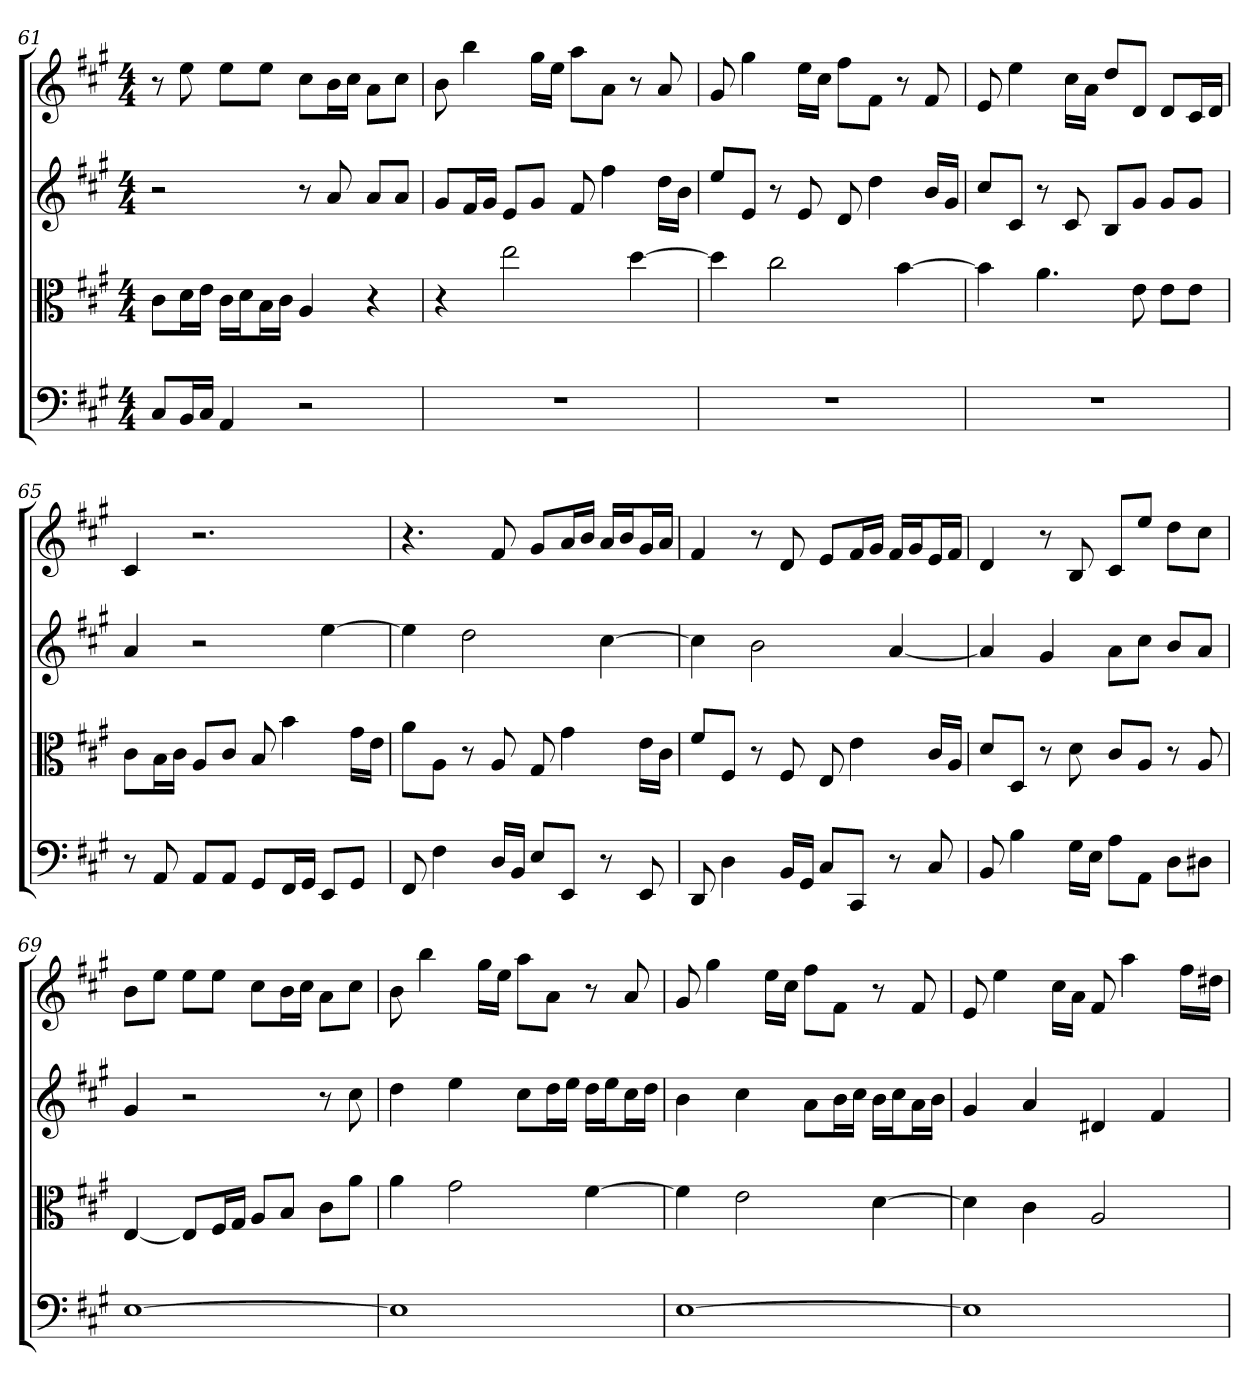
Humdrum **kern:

**kern	**kern	**kern	**kern
*part4	*part3	*part2	*part1
*staff4	*staff3	*staff2	*staff1
*clefF4	*clefC3	*	*
*k[f#c#g#]	*k[f#c#g#]	*k[f#c#g#]	*k[f#c#g#]
*A:	*A:	*A:	*A:
*M4/4	*M4/4	*M4/4	*M4/4
=61	=61	=61	=61
8C#/L	8c#\L	2r	8r
16BB/L	16d\L	.	8ee
16C#/JJ	16e\JJ	.	.
4AA	16c#\LL	.	8eeL
.	16d\J	.	.
.	16B\L	.	8eeJ
.	16c#\JJ	.	.
2r	4A	8r	8cc#L
.	.	8a	16bL
.	.	.	16cc#JJ
.	4r	8aL	8aL
.	.	8aJ	8cc#J
=62	=62	=62	=62
1r	4r	8g#L	8b
.	.	16f#L	4bb
.	.	16g#JJ	.
.	2ee	8eL	.
.	.	8g#J	16gg#LL
.	.	.	16eeJJ
.	.	8f#	8aaL
.	.	4ff#	8aJ
.	[4dd	.	8r
.	.	16ddLL	8a
.	.	16bJJ	.
=63	=63	=63	=63
1r	4dd]	8eeL	8g#
.	.	8eJ	4gg#
.	2cc#	8r	.
.	.	8e	16eeLL
.	.	.	16cc#JJ
.	.	8d	8ff#L
.	.	4dd	8f#J
.	[4b	.	8r
.	.	16bLL	8f#
.	.	16g#JJ	.
=64	=64	=64	=64
1r	4b]	8cc#L	8e
.	.	8c#J	4ee
.	4.a	8r	.
.	.	8c#	16cc#LL
.	.	.	16aJJ
.	.	8BL	8ddL
.	8e	8g#J	8dJ
.	8e\L	8g#L	8dL
.	8e\J	8g#J	16c#L
.	.	.	16dJJ
=65	=65	=65	=65
8r	8c#\L	4a	4c#
8AA	16B\L	.	.
.	16c#\JJ	.	.
8AA/L	8A/L	2r	2.r
8AA/J	8c#/J	.	.
8GG#/L	8B	.	.
16FF#/L	4b	.	.
16GG#/JJ	.	.	.
8EE/L	.	[4ee	.
8GG#/J	16g#\LL	.	.
.	16e\JJ	.	.
=66	=66	=66	=66
8FF#	8a\L	4ee]	4.r
4F#	8A\J	.	.
.	8r	2dd	.
16D/LL	8A	.	8f#
16BB/JJ	.	.	.
8E/L	8G#	.	8g#L
8EE/J	4g#	.	16aL
.	.	.	16bJJ
8r	.	[4cc#	16aLL
.	.	.	16bJ
8EE	16e\LL	.	16g#L
.	16c#\JJ	.	16aJJ
=67	=67	=67	=67
8DD	8f#/L	4cc#]	4f#
4D	8F#/J	.	.
.	8r	2b	8r
16BB/LL	8F#	.	8d
16GG#/JJ	.	.	.
8C#/L	8E	.	8eL
8CC#/J	4e	.	16f#L
.	.	.	16g#JJ
8r	.	[4a	16f#LL
.	.	.	16g#J
8C#	16c#/LL	.	16eL
.	16A/JJ	.	16f#JJ
=68	=68	=68	=68
8BB	8d/L	4a]	4d
4B	8D/J	.	.
.	8r	4g#	8r
16G#\LL	8d	.	8B
16E\JJ	.	.	.
8A\L	8c#/L	8aL	8c#L
8AA\J	8A/J	8cc#J	8eeJ
8D\L	8r	8bL	8ddL
8D#X\J	8A	8aJ	8cc#J
=69	=69	=69	=69
[1E	[4E	4g#	8bL
.	.	.	8eeJ
.	8E/L]	2r	8eeL
.	16F#/L	.	8eeJ
.	16G#/JJ	.	.
.	8A/L	.	8cc#L
.	8B/J	.	16bL
.	.	.	16cc#JJ
.	8c#\L	8r	8aL
.	8a\J	8cc#	8cc#J
=70	=70	=70	=70
1E]	4a	4dd	8b
.	.	.	4bb
.	2g#	4ee	.
.	.	.	16gg#LL
.	.	.	16eeJJ
.	.	8cc#L	8aaL
.	.	16ddL	8aJ
.	.	16eeJJ	.
.	[4f#	16ddLL	8r
.	.	16eeJ	.
.	.	16cc#L	8a
.	.	16ddJJ	.
=71	=71	=71	=71
[1E	4f#]	4b	8g#
.	.	.	4gg#
.	2e	4cc#	.
.	.	.	16eeLL
.	.	.	16cc#JJ
.	.	8aL	8ff#L
.	.	16bL	8f#J
.	.	16cc#JJ	.
.	[4d	16bLL	8r
.	.	16cc#J	.
.	.	16aL	8f#
.	.	16bJJ	.
=72	=72	=72	=72
1E]	4d]	4g#	8e
.	.	.	4ee
.	4c#	4a	.
.	.	.	16cc#LL
.	.	.	16aJJ
.	2A	4d#X	8f#
.	.	.	4aa
.	.	4f#	.
.	.	.	16ff#LL
.	.	.	16dd#XJJ
=	=	=	=
*-	*-	*-	*-
